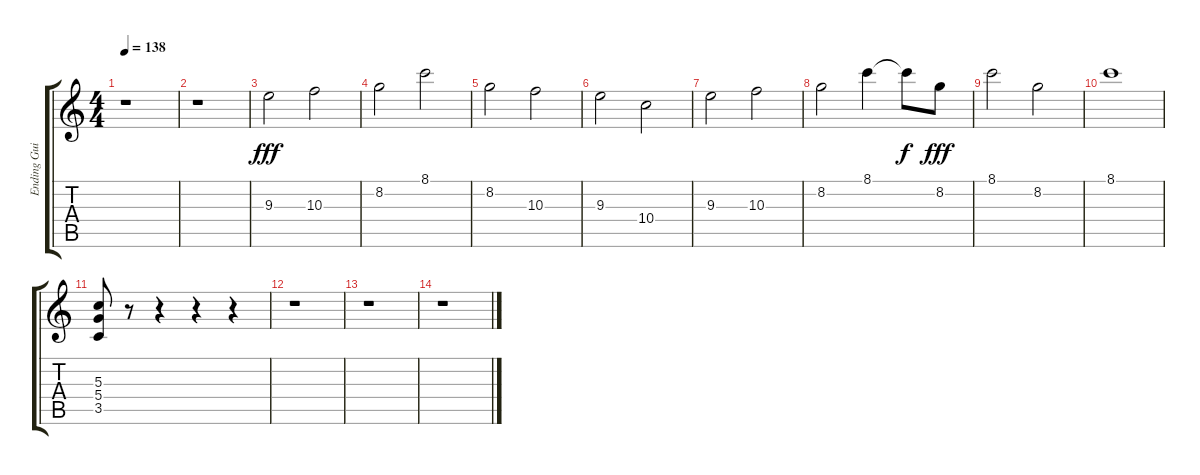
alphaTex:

\track ("Ending Guitar" "Ending Gui") {instrument distortionguitar}
\staff {score tabs}
\tuning (E4 B3 G3 D3 A2 E2) {hide}
\ts (4 4)
\tempo 138
\clef g2
\ks c
r.1{dy fff} |
r.1 |
9.3.2 10.3.2 |
8.2.2 8.1.2 |
8.2.2 10.3.2 |
9.3.2 10.4.2 |
9.3.2 10.3.2 |
8.2.2 8.1.4 8.1{t}.8{dy f} 8.2.8{dy fff} |
8.1.2 8.2.2 |
8.1.1 |
(5.3 5.4 3.5).8 r.8 r.4 r.4 r.4 |
r.1 |
r.1 |
r.1
